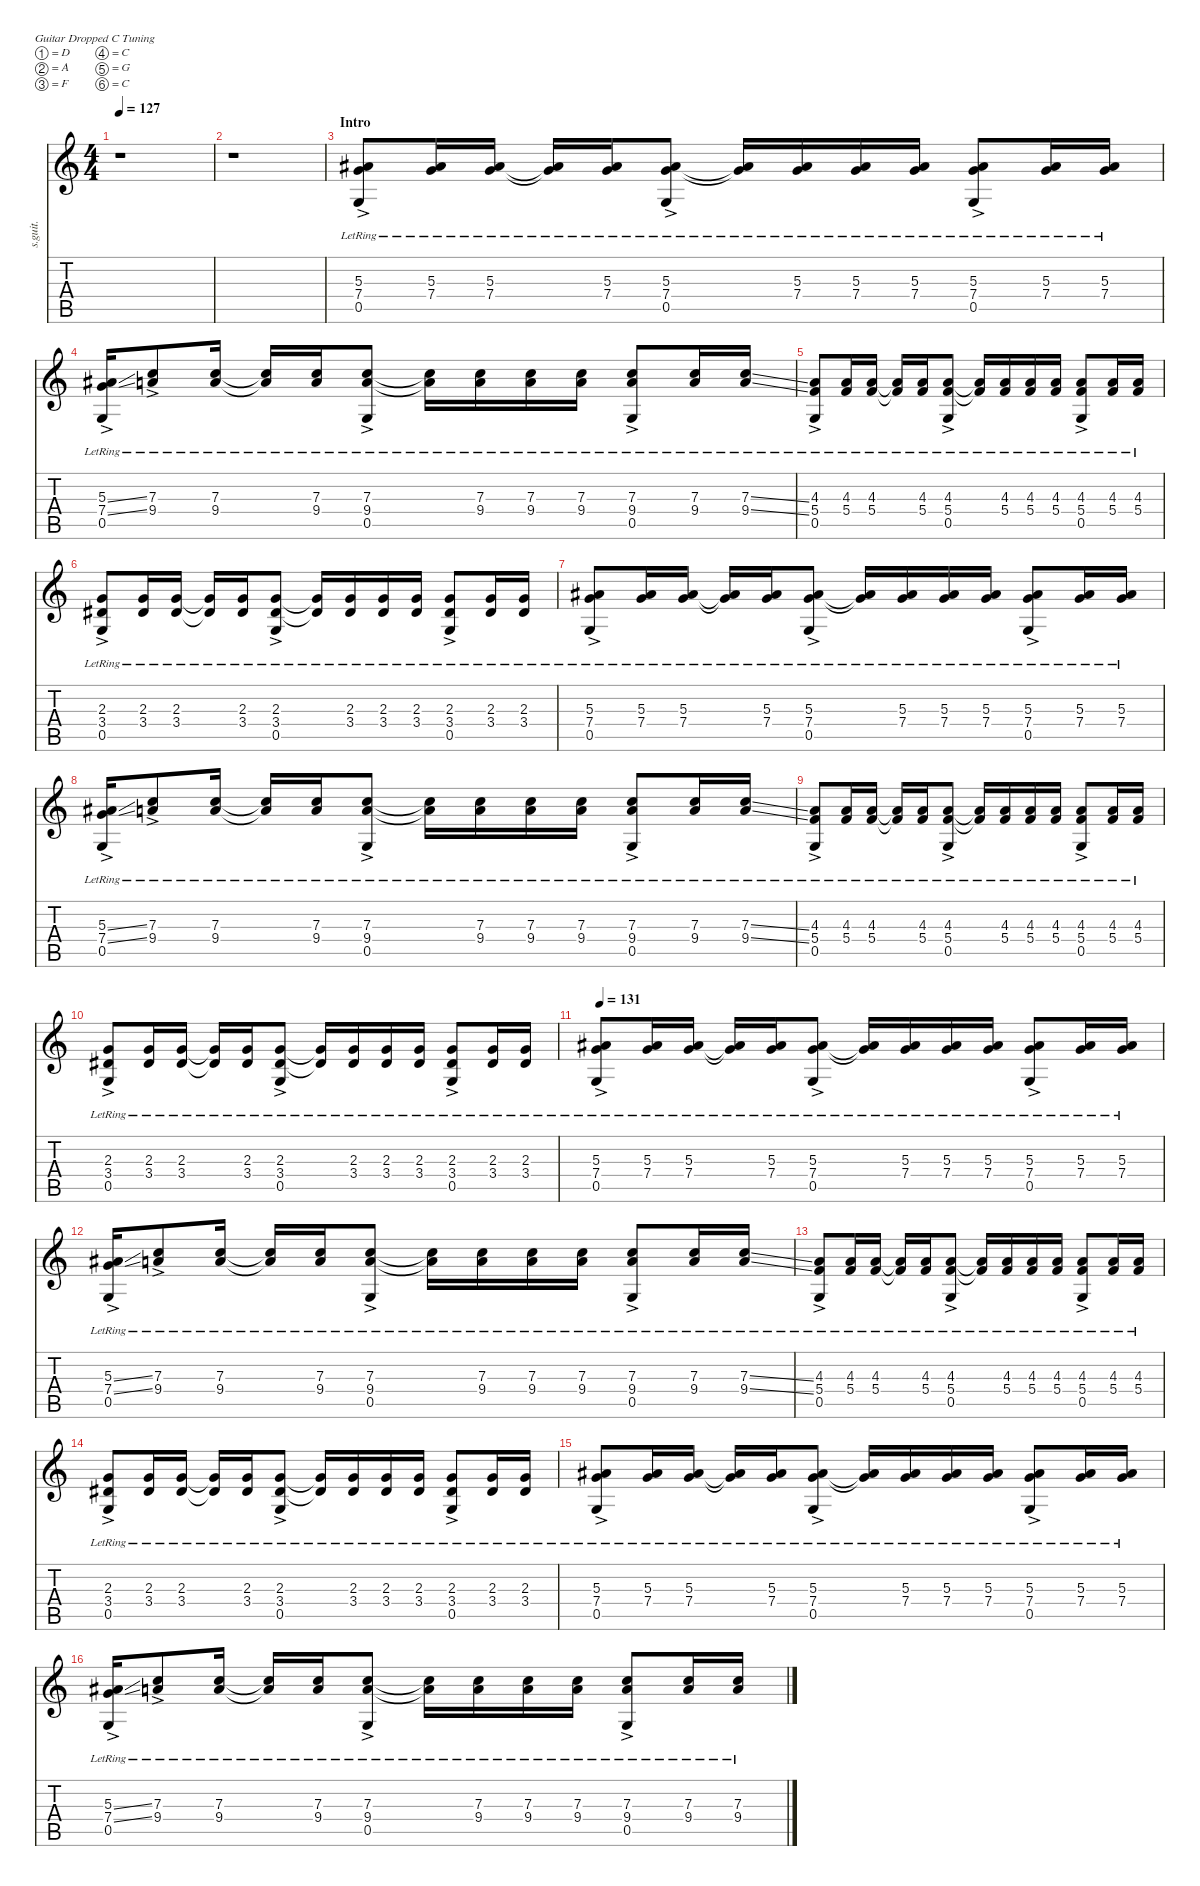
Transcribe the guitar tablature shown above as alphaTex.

\defaultSystemsLayout 4
\hideDynamics
\bracketExtendMode nobrackets
\track ("Daron Malakian | Acoustic Guitar" "s.guit.") {instrument acousticguitarsteel}
\staff {score tabs}
\tuning (D4 A3 F3 C3 G2 C2)
\ts (4 4)
\beaming (8 2 2 2 2)
\tempo 127
\clef g2
\ks c
r.1{dy mf instrument acousticguitarsteel} |
r.1 |
\section ("" "Intro")
(5.3{ac lr acc #} 7.4{ac lr} 0.5{ac lr}).8{lyrics (0 "") lyrics (1 "") lyrics (2 "") lyrics (3 "") lyrics (4 "")} (5.3{lr acc #} 7.4{lr}).16{lyrics (0 "") lyrics (1 "") lyrics (2 "") lyrics (3 "") lyrics (4 "")} (5.3{lr acc #} 7.4{lr}).16{lyrics (0 "") lyrics (1 "") lyrics (2 "") lyrics (3 "") lyrics (4 "")} (5.3{lr t acc #} 7.4{lr t}).16{lyrics (0 "") lyrics (1 "") lyrics (2 "") lyrics (3 "") lyrics (4 "")} (5.3{lr acc #} 7.4{lr}).16{lyrics (0 "") lyrics (1 "") lyrics (2 "") lyrics (3 "") lyrics (4 "")} (5.3{ac lr acc #} 7.4{ac lr} 0.5{ac lr}).8{lyrics (0 "") lyrics (1 "") lyrics (2 "") lyrics (3 "") lyrics (4 "")} (5.3{lr t acc #} 7.4{lr t}).16{lyrics (0 "") lyrics (1 "") lyrics (2 "") lyrics (3 "") lyrics (4 "")} (5.3{lr acc #} 7.4{lr}).16{lyrics (0 "") lyrics (1 "") lyrics (2 "") lyrics (3 "") lyrics (4 "")} (5.3{lr acc #} 7.4{lr}).16{lyrics (0 "") lyrics (1 "") lyrics (2 "") lyrics (3 "") lyrics (4 "")} (5.3{lr acc #} 7.4{lr}).16{lyrics (0 "") lyrics (1 "") lyrics (2 "") lyrics (3 "") lyrics (4 "")} (5.3{ac lr acc #} 7.4{ac lr} 0.5{ac lr}).8{lyrics (0 "") lyrics (1 "") lyrics (2 "") lyrics (3 "") lyrics (4 "")} (5.3{lr acc #} 7.4{lr}).16{lyrics (0 "") lyrics (1 "") lyrics (2 "") lyrics (3 "") lyrics (4 "")} (5.3{lr acc #} 7.4{lr}).16{lyrics (0 "") lyrics (1 "") lyrics (2 "") lyrics (3 "") lyrics (4 "")} |
(5.3{ss ac lr acc #} 7.4{ss ac lr} 0.5{ac lr}).16{lyrics (0 "") lyrics (1 "") lyrics (2 "") lyrics (3 "") lyrics (4 "")} (7.3{ac lr} 9.4{ac lr}).8{lyrics (0 "") lyrics (1 "") lyrics (2 "") lyrics (3 "") lyrics (4 "")} (7.3{lr} 9.4{lr}).16{lyrics (0 "") lyrics (1 "") lyrics (2 "") lyrics (3 "") lyrics (4 "")} (7.3{lr t} 9.4{lr t}).16{lyrics (0 "") lyrics (1 "") lyrics (2 "") lyrics (3 "") lyrics (4 "")} (7.3{lr} 9.4{lr}).16{lyrics (0 "") lyrics (1 "") lyrics (2 "") lyrics (3 "") lyrics (4 "")} (7.3{ac lr} 9.4{ac lr} 0.5{ac lr}).8{lyrics (0 "") lyrics (1 "") lyrics (2 "") lyrics (3 "") lyrics (4 "")} (7.3{lr t} 9.4{lr t}).16{lyrics (0 "") lyrics (1 "") lyrics (2 "") lyrics (3 "") lyrics (4 "")} (7.3{lr} 9.4{lr}).16{lyrics (0 "") lyrics (1 "") lyrics (2 "") lyrics (3 "") lyrics (4 "")} (7.3{lr} 9.4{lr}).16{lyrics (0 "") lyrics (1 "") lyrics (2 "") lyrics (3 "") lyrics (4 "")} (7.3{lr} 9.4{lr}).16{lyrics (0 "") lyrics (1 "") lyrics (2 "") lyrics (3 "") lyrics (4 "")} (7.3{ac lr} 9.4{ac lr} 0.5{ac lr}).8{lyrics (0 "") lyrics (1 "") lyrics (2 "") lyrics (3 "") lyrics (4 "")} (7.3{lr} 9.4{lr}).16{lyrics (0 "") lyrics (1 "") lyrics (2 "") lyrics (3 "") lyrics (4 "")} (7.3{ss lr} 9.4{ss lr}).16{lyrics (0 "") lyrics (1 "") lyrics (2 "") lyrics (3 "") lyrics (4 "")} |
(4.3{ac lr} 5.4{ac lr} 0.5{ac lr}).8{lyrics (0 "") lyrics (1 "") lyrics (2 "") lyrics (3 "") lyrics (4 "")} (4.3{lr} 5.4{lr}).16{lyrics (0 "") lyrics (1 "") lyrics (2 "") lyrics (3 "") lyrics (4 "")} (4.3{lr} 5.4{lr}).16{lyrics (0 "") lyrics (1 "") lyrics (2 "") lyrics (3 "") lyrics (4 "")} (4.3{lr t} 5.4{lr t}).16{lyrics (0 "") lyrics (1 "") lyrics (2 "") lyrics (3 "") lyrics (4 "")} (4.3{lr} 5.4{lr}).16{lyrics (0 "") lyrics (1 "") lyrics (2 "") lyrics (3 "") lyrics (4 "")} (4.3{ac lr} 5.4{ac lr} 0.5{ac lr}).8{lyrics (0 "") lyrics (1 "") lyrics (2 "") lyrics (3 "") lyrics (4 "")} (4.3{lr t} 5.4{lr t}).16{lyrics (0 "") lyrics (1 "") lyrics (2 "") lyrics (3 "") lyrics (4 "")} (4.3{lr} 5.4{lr}).16{lyrics (0 "") lyrics (1 "") lyrics (2 "") lyrics (3 "") lyrics (4 "")} (4.3{lr} 5.4{lr}).16{lyrics (0 "") lyrics (1 "") lyrics (2 "") lyrics (3 "") lyrics (4 "")} (4.3{lr} 5.4{lr}).16{lyrics (0 "") lyrics (1 "") lyrics (2 "") lyrics (3 "") lyrics (4 "")} (4.3{ac lr} 5.4{ac lr} 0.5{ac lr}).8{lyrics (0 "") lyrics (1 "") lyrics (2 "") lyrics (3 "") lyrics (4 "")} (4.3{lr} 5.4{lr}).16{lyrics (0 "") lyrics (1 "") lyrics (2 "") lyrics (3 "") lyrics (4 "")} (4.3{lr} 5.4{lr}).16{lyrics (0 "") lyrics (1 "") lyrics (2 "") lyrics (3 "") lyrics (4 "")} |
(2.3{ac lr} 3.4{ac lr acc #} 0.5{ac lr}).8{lyrics (0 "") lyrics (1 "") lyrics (2 "") lyrics (3 "") lyrics (4 "")} (2.3{lr} 3.4{lr acc #}).16{lyrics (0 "") lyrics (1 "") lyrics (2 "") lyrics (3 "") lyrics (4 "")} (2.3{lr} 3.4{lr acc #}).16{lyrics (0 "") lyrics (1 "") lyrics (2 "") lyrics (3 "") lyrics (4 "")} (2.3{lr t} 3.4{lr t acc #}).16{lyrics (0 "") lyrics (1 "") lyrics (2 "") lyrics (3 "") lyrics (4 "")} (2.3{lr} 3.4{lr acc #}).16{lyrics (0 "") lyrics (1 "") lyrics (2 "") lyrics (3 "") lyrics (4 "")} (2.3{ac lr} 3.4{ac lr acc #} 0.5{ac lr}).8{lyrics (0 "") lyrics (1 "") lyrics (2 "") lyrics (3 "") lyrics (4 "")} (2.3{lr t} 3.4{lr t acc #}).16{lyrics (0 "") lyrics (1 "") lyrics (2 "") lyrics (3 "") lyrics (4 "")} (2.3{lr} 3.4{lr acc #}).16{lyrics (0 "") lyrics (1 "") lyrics (2 "") lyrics (3 "") lyrics (4 "")} (2.3{lr} 3.4{lr acc #}).16{lyrics (0 "") lyrics (1 "") lyrics (2 "") lyrics (3 "") lyrics (4 "")} (2.3{lr} 3.4{lr acc #}).16{lyrics (0 "") lyrics (1 "") lyrics (2 "") lyrics (3 "") lyrics (4 "")} (2.3{ac lr} 3.4{ac lr acc #} 0.5{ac lr}).8{lyrics (0 "") lyrics (1 "") lyrics (2 "") lyrics (3 "") lyrics (4 "")} (2.3{lr} 3.4{lr acc #}).16{lyrics (0 "") lyrics (1 "") lyrics (2 "") lyrics (3 "") lyrics (4 "")} (2.3{lr} 3.4{lr acc #}).16{lyrics (0 "") lyrics (1 "") lyrics (2 "") lyrics (3 "") lyrics (4 "")} |
(5.3{ac lr acc #} 7.4{ac lr} 0.5{ac lr}).8{lyrics (0 "") lyrics (1 "") lyrics (2 "") lyrics (3 "") lyrics (4 "")} (5.3{lr acc #} 7.4{lr}).16{lyrics (0 "") lyrics (1 "") lyrics (2 "") lyrics (3 "") lyrics (4 "")} (5.3{lr acc #} 7.4{lr}).16{lyrics (0 "") lyrics (1 "") lyrics (2 "") lyrics (3 "") lyrics (4 "")} (5.3{lr t acc #} 7.4{lr t}).16{lyrics (0 "") lyrics (1 "") lyrics (2 "") lyrics (3 "") lyrics (4 "")} (5.3{lr acc #} 7.4{lr}).16{lyrics (0 "") lyrics (1 "") lyrics (2 "") lyrics (3 "") lyrics (4 "")} (5.3{ac lr acc #} 7.4{ac lr} 0.5{ac lr}).8{lyrics (0 "") lyrics (1 "") lyrics (2 "") lyrics (3 "") lyrics (4 "")} (5.3{lr t acc #} 7.4{lr t}).16{lyrics (0 "") lyrics (1 "") lyrics (2 "") lyrics (3 "") lyrics (4 "")} (5.3{lr acc #} 7.4{lr}).16{lyrics (0 "") lyrics (1 "") lyrics (2 "") lyrics (3 "") lyrics (4 "")} (5.3{lr acc #} 7.4{lr}).16{lyrics (0 "") lyrics (1 "") lyrics (2 "") lyrics (3 "") lyrics (4 "")} (5.3{lr acc #} 7.4{lr}).16{lyrics (0 "") lyrics (1 "") lyrics (2 "") lyrics (3 "") lyrics (4 "")} (5.3{ac lr acc #} 7.4{ac lr} 0.5{ac lr}).8{lyrics (0 "") lyrics (1 "") lyrics (2 "") lyrics (3 "") lyrics (4 "")} (5.3{lr acc #} 7.4{lr}).16{lyrics (0 "") lyrics (1 "") lyrics (2 "") lyrics (3 "") lyrics (4 "")} (5.3{lr acc #} 7.4{lr}).16{lyrics (0 "") lyrics (1 "") lyrics (2 "") lyrics (3 "") lyrics (4 "")} |
(5.3{ss ac lr acc #} 7.4{ss ac lr} 0.5{ac lr}).16{lyrics (0 "") lyrics (1 "") lyrics (2 "") lyrics (3 "") lyrics (4 "")} (7.3{ac lr} 9.4{ac lr}).8{lyrics (0 "") lyrics (1 "") lyrics (2 "") lyrics (3 "") lyrics (4 "")} (7.3{lr} 9.4{lr}).16{lyrics (0 "") lyrics (1 "") lyrics (2 "") lyrics (3 "") lyrics (4 "")} (7.3{lr t} 9.4{lr t}).16{lyrics (0 "") lyrics (1 "") lyrics (2 "") lyrics (3 "") lyrics (4 "")} (7.3{lr} 9.4{lr}).16{lyrics (0 "") lyrics (1 "") lyrics (2 "") lyrics (3 "") lyrics (4 "")} (7.3{ac lr} 9.4{ac lr} 0.5{ac lr}).8{lyrics (0 "") lyrics (1 "") lyrics (2 "") lyrics (3 "") lyrics (4 "")} (7.3{lr t} 9.4{lr t}).16{lyrics (0 "") lyrics (1 "") lyrics (2 "") lyrics (3 "") lyrics (4 "")} (7.3{lr} 9.4{lr}).16{lyrics (0 "") lyrics (1 "") lyrics (2 "") lyrics (3 "") lyrics (4 "")} (7.3{lr} 9.4{lr}).16{lyrics (0 "") lyrics (1 "") lyrics (2 "") lyrics (3 "") lyrics (4 "")} (7.3{lr} 9.4{lr}).16{lyrics (0 "") lyrics (1 "") lyrics (2 "") lyrics (3 "") lyrics (4 "")} (7.3{ac lr} 9.4{ac lr} 0.5{ac lr}).8{lyrics (0 "") lyrics (1 "") lyrics (2 "") lyrics (3 "") lyrics (4 "")} (7.3{lr} 9.4{lr}).16{lyrics (0 "") lyrics (1 "") lyrics (2 "") lyrics (3 "") lyrics (4 "")} (7.3{ss lr} 9.4{ss lr}).16{lyrics (0 "") lyrics (1 "") lyrics (2 "") lyrics (3 "") lyrics (4 "")} |
(4.3{ac lr} 5.4{ac lr} 0.5{ac lr}).8{lyrics (0 "") lyrics (1 "") lyrics (2 "") lyrics (3 "") lyrics (4 "")} (4.3{lr} 5.4{lr}).16{lyrics (0 "") lyrics (1 "") lyrics (2 "") lyrics (3 "") lyrics (4 "")} (4.3{lr} 5.4{lr}).16{lyrics (0 "") lyrics (1 "") lyrics (2 "") lyrics (3 "") lyrics (4 "")} (4.3{lr t} 5.4{lr t}).16{lyrics (0 "") lyrics (1 "") lyrics (2 "") lyrics (3 "") lyrics (4 "")} (4.3{lr} 5.4{lr}).16{lyrics (0 "") lyrics (1 "") lyrics (2 "") lyrics (3 "") lyrics (4 "")} (4.3{ac lr} 5.4{ac lr} 0.5{ac lr}).8{lyrics (0 "") lyrics (1 "") lyrics (2 "") lyrics (3 "") lyrics (4 "")} (4.3{lr t} 5.4{lr t}).16{lyrics (0 "") lyrics (1 "") lyrics (2 "") lyrics (3 "") lyrics (4 "")} (4.3{lr} 5.4{lr}).16{lyrics (0 "") lyrics (1 "") lyrics (2 "") lyrics (3 "") lyrics (4 "")} (4.3{lr} 5.4{lr}).16{lyrics (0 "") lyrics (1 "") lyrics (2 "") lyrics (3 "") lyrics (4 "")} (4.3{lr} 5.4{lr}).16{lyrics (0 "") lyrics (1 "") lyrics (2 "") lyrics (3 "") lyrics (4 "")} (4.3{ac lr} 5.4{ac lr} 0.5{ac lr}).8{lyrics (0 "") lyrics (1 "") lyrics (2 "") lyrics (3 "") lyrics (4 "")} (4.3{lr} 5.4{lr}).16{lyrics (0 "") lyrics (1 "") lyrics (2 "") lyrics (3 "") lyrics (4 "")} (4.3{lr} 5.4{lr}).16{lyrics (0 "") lyrics (1 "") lyrics (2 "") lyrics (3 "") lyrics (4 "")} |
(2.3{ac lr} 3.4{ac lr acc #} 0.5{ac lr}).8{lyrics (0 "") lyrics (1 "") lyrics (2 "") lyrics (3 "") lyrics (4 "")} (2.3{lr} 3.4{lr acc #}).16{lyrics (0 "") lyrics (1 "") lyrics (2 "") lyrics (3 "") lyrics (4 "")} (2.3{lr} 3.4{lr acc #}).16{lyrics (0 "") lyrics (1 "") lyrics (2 "") lyrics (3 "") lyrics (4 "")} (2.3{lr t} 3.4{lr t acc #}).16{lyrics (0 "") lyrics (1 "") lyrics (2 "") lyrics (3 "") lyrics (4 "")} (2.3{lr} 3.4{lr acc #}).16{lyrics (0 "") lyrics (1 "") lyrics (2 "") lyrics (3 "") lyrics (4 "")} (2.3{ac lr} 3.4{ac lr acc #} 0.5{ac lr}).8{lyrics (0 "") lyrics (1 "") lyrics (2 "") lyrics (3 "") lyrics (4 "")} (2.3{lr t} 3.4{lr t acc #}).16{lyrics (0 "") lyrics (1 "") lyrics (2 "") lyrics (3 "") lyrics (4 "")} (2.3{lr} 3.4{lr acc #}).16{lyrics (0 "") lyrics (1 "") lyrics (2 "") lyrics (3 "") lyrics (4 "")} (2.3{lr} 3.4{lr acc #}).16{lyrics (0 "") lyrics (1 "") lyrics (2 "") lyrics (3 "") lyrics (4 "")} (2.3{lr} 3.4{lr acc #}).16{lyrics (0 "") lyrics (1 "") lyrics (2 "") lyrics (3 "") lyrics (4 "")} (2.3{ac lr} 3.4{ac lr acc #} 0.5{ac lr}).8{lyrics (0 "") lyrics (1 "") lyrics (2 "") lyrics (3 "") lyrics (4 "")} (2.3{lr} 3.4{lr acc #}).16{lyrics (0 "") lyrics (1 "") lyrics (2 "") lyrics (3 "") lyrics (4 "")} (2.3{lr} 3.4{lr acc #}).16{lyrics (0 "") lyrics (1 "") lyrics (2 "") lyrics (3 "") lyrics (4 "")} |
\tempo 131
(5.3{ac lr acc #} 7.4{ac lr} 0.5{ac lr}).8{lyrics (0 "") lyrics (1 "") lyrics (2 "") lyrics (3 "") lyrics (4 "")} (5.3{lr acc #} 7.4{lr}).16{lyrics (0 "") lyrics (1 "") lyrics (2 "") lyrics (3 "") lyrics (4 "")} (5.3{lr acc #} 7.4{lr}).16{lyrics (0 "") lyrics (1 "") lyrics (2 "") lyrics (3 "") lyrics (4 "")} (5.3{lr t acc #} 7.4{lr t}).16{lyrics (0 "") lyrics (1 "") lyrics (2 "") lyrics (3 "") lyrics (4 "")} (5.3{lr acc #} 7.4{lr}).16{lyrics (0 "") lyrics (1 "") lyrics (2 "") lyrics (3 "") lyrics (4 "")} (5.3{ac lr acc #} 7.4{ac lr} 0.5{ac lr}).8{lyrics (0 "") lyrics (1 "") lyrics (2 "") lyrics (3 "") lyrics (4 "")} (5.3{lr t acc #} 7.4{lr t}).16{lyrics (0 "") lyrics (1 "") lyrics (2 "") lyrics (3 "") lyrics (4 "")} (5.3{lr acc #} 7.4{lr}).16{lyrics (0 "") lyrics (1 "") lyrics (2 "") lyrics (3 "") lyrics (4 "")} (5.3{lr acc #} 7.4{lr}).16{lyrics (0 "") lyrics (1 "") lyrics (2 "") lyrics (3 "") lyrics (4 "")} (5.3{lr acc #} 7.4{lr}).16{lyrics (0 "") lyrics (1 "") lyrics (2 "") lyrics (3 "") lyrics (4 "")} (5.3{ac lr acc #} 7.4{ac lr} 0.5{ac lr}).8{lyrics (0 "") lyrics (1 "") lyrics (2 "") lyrics (3 "") lyrics (4 "")} (5.3{lr acc #} 7.4{lr}).16{lyrics (0 "") lyrics (1 "") lyrics (2 "") lyrics (3 "") lyrics (4 "")} (5.3{lr acc #} 7.4{lr}).16{lyrics (0 "") lyrics (1 "") lyrics (2 "") lyrics (3 "") lyrics (4 "")} |
(5.3{ss ac lr acc #} 7.4{ss ac lr} 0.5{ac lr}).16{lyrics (0 "") lyrics (1 "") lyrics (2 "") lyrics (3 "") lyrics (4 "")} (7.3{ac lr} 9.4{ac lr}).8{lyrics (0 "") lyrics (1 "") lyrics (2 "") lyrics (3 "") lyrics (4 "")} (7.3{lr} 9.4{lr}).16{lyrics (0 "") lyrics (1 "") lyrics (2 "") lyrics (3 "") lyrics (4 "")} (7.3{lr t} 9.4{lr t}).16{lyrics (0 "") lyrics (1 "") lyrics (2 "") lyrics (3 "") lyrics (4 "")} (7.3{lr} 9.4{lr}).16{lyrics (0 "") lyrics (1 "") lyrics (2 "") lyrics (3 "") lyrics (4 "")} (7.3{ac lr} 9.4{ac lr} 0.5{ac lr}).8{lyrics (0 "") lyrics (1 "") lyrics (2 "") lyrics (3 "") lyrics (4 "")} (7.3{lr t} 9.4{lr t}).16{lyrics (0 "") lyrics (1 "") lyrics (2 "") lyrics (3 "") lyrics (4 "")} (7.3{lr} 9.4{lr}).16{lyrics (0 "") lyrics (1 "") lyrics (2 "") lyrics (3 "") lyrics (4 "")} (7.3{lr} 9.4{lr}).16{lyrics (0 "") lyrics (1 "") lyrics (2 "") lyrics (3 "") lyrics (4 "")} (7.3{lr} 9.4{lr}).16{lyrics (0 "") lyrics (1 "") lyrics (2 "") lyrics (3 "") lyrics (4 "")} (7.3{ac lr} 9.4{ac lr} 0.5{ac lr}).8{lyrics (0 "") lyrics (1 "") lyrics (2 "") lyrics (3 "") lyrics (4 "")} (7.3{lr} 9.4{lr}).16{lyrics (0 "") lyrics (1 "") lyrics (2 "") lyrics (3 "") lyrics (4 "")} (7.3{ss lr} 9.4{ss lr}).16{lyrics (0 "") lyrics (1 "") lyrics (2 "") lyrics (3 "") lyrics (4 "")} |
(4.3{ac lr} 5.4{ac lr} 0.5{ac lr}).8{lyrics (0 "") lyrics (1 "") lyrics (2 "") lyrics (3 "") lyrics (4 "")} (4.3{lr} 5.4{lr}).16{lyrics (0 "") lyrics (1 "") lyrics (2 "") lyrics (3 "") lyrics (4 "")} (4.3{lr} 5.4{lr}).16{lyrics (0 "") lyrics (1 "") lyrics (2 "") lyrics (3 "") lyrics (4 "")} (4.3{lr t} 5.4{lr t}).16{lyrics (0 "") lyrics (1 "") lyrics (2 "") lyrics (3 "") lyrics (4 "")} (4.3{lr} 5.4{lr}).16{lyrics (0 "") lyrics (1 "") lyrics (2 "") lyrics (3 "") lyrics (4 "")} (4.3{ac lr} 5.4{ac lr} 0.5{ac lr}).8{lyrics (0 "") lyrics (1 "") lyrics (2 "") lyrics (3 "") lyrics (4 "")} (4.3{lr t} 5.4{lr t}).16{lyrics (0 "") lyrics (1 "") lyrics (2 "") lyrics (3 "") lyrics (4 "")} (4.3{lr} 5.4{lr}).16{lyrics (0 "") lyrics (1 "") lyrics (2 "") lyrics (3 "") lyrics (4 "")} (4.3{lr} 5.4{lr}).16{lyrics (0 "") lyrics (1 "") lyrics (2 "") lyrics (3 "") lyrics (4 "")} (4.3{lr} 5.4{lr}).16{lyrics (0 "") lyrics (1 "") lyrics (2 "") lyrics (3 "") lyrics (4 "")} (4.3{ac lr} 5.4{ac lr} 0.5{ac lr}).8{lyrics (0 "") lyrics (1 "") lyrics (2 "") lyrics (3 "") lyrics (4 "")} (4.3{lr} 5.4{lr}).16{lyrics (0 "") lyrics (1 "") lyrics (2 "") lyrics (3 "") lyrics (4 "")} (4.3{lr} 5.4{lr}).16{lyrics (0 "") lyrics (1 "") lyrics (2 "") lyrics (3 "") lyrics (4 "")} |
(2.3{ac lr} 3.4{ac lr acc #} 0.5{ac lr}).8{lyrics (0 "") lyrics (1 "") lyrics (2 "") lyrics (3 "") lyrics (4 "")} (2.3{lr} 3.4{lr acc #}).16{lyrics (0 "") lyrics (1 "") lyrics (2 "") lyrics (3 "") lyrics (4 "")} (2.3{lr} 3.4{lr acc #}).16{lyrics (0 "") lyrics (1 "") lyrics (2 "") lyrics (3 "") lyrics (4 "")} (2.3{lr t} 3.4{lr t acc #}).16{lyrics (0 "") lyrics (1 "") lyrics (2 "") lyrics (3 "") lyrics (4 "")} (2.3{lr} 3.4{lr acc #}).16{lyrics (0 "") lyrics (1 "") lyrics (2 "") lyrics (3 "") lyrics (4 "")} (2.3{ac lr} 3.4{ac lr acc #} 0.5{ac lr}).8{lyrics (0 "") lyrics (1 "") lyrics (2 "") lyrics (3 "") lyrics (4 "")} (2.3{lr t} 3.4{lr t acc #}).16{lyrics (0 "") lyrics (1 "") lyrics (2 "") lyrics (3 "") lyrics (4 "")} (2.3{lr} 3.4{lr acc #}).16{lyrics (0 "") lyrics (1 "") lyrics (2 "") lyrics (3 "") lyrics (4 "")} (2.3{lr} 3.4{lr acc #}).16{lyrics (0 "") lyrics (1 "") lyrics (2 "") lyrics (3 "") lyrics (4 "")} (2.3{lr} 3.4{lr acc #}).16{lyrics (0 "") lyrics (1 "") lyrics (2 "") lyrics (3 "") lyrics (4 "")} (2.3{ac lr} 3.4{ac lr acc #} 0.5{ac lr}).8{lyrics (0 "") lyrics (1 "") lyrics (2 "") lyrics (3 "") lyrics (4 "")} (2.3{lr} 3.4{lr acc #}).16{lyrics (0 "") lyrics (1 "") lyrics (2 "") lyrics (3 "") lyrics (4 "")} (2.3{lr} 3.4{lr acc #}).16{lyrics (0 "") lyrics (1 "") lyrics (2 "") lyrics (3 "") lyrics (4 "")} |
(5.3{ac lr acc #} 7.4{ac lr} 0.5{ac lr}).8{lyrics (0 "") lyrics (1 "") lyrics (2 "") lyrics (3 "") lyrics (4 "")} (5.3{lr acc #} 7.4{lr}).16{lyrics (0 "") lyrics (1 "") lyrics (2 "") lyrics (3 "") lyrics (4 "")} (5.3{lr acc #} 7.4{lr}).16{lyrics (0 "") lyrics (1 "") lyrics (2 "") lyrics (3 "") lyrics (4 "")} (5.3{lr t acc #} 7.4{lr t}).16{lyrics (0 "") lyrics (1 "") lyrics (2 "") lyrics (3 "") lyrics (4 "")} (5.3{lr acc #} 7.4{lr}).16{lyrics (0 "") lyrics (1 "") lyrics (2 "") lyrics (3 "") lyrics (4 "")} (5.3{ac lr acc #} 7.4{ac lr} 0.5{ac lr}).8{lyrics (0 "") lyrics (1 "") lyrics (2 "") lyrics (3 "") lyrics (4 "")} (5.3{lr t acc #} 7.4{lr t}).16{lyrics (0 "") lyrics (1 "") lyrics (2 "") lyrics (3 "") lyrics (4 "")} (5.3{lr acc #} 7.4{lr}).16{lyrics (0 "") lyrics (1 "") lyrics (2 "") lyrics (3 "") lyrics (4 "")} (5.3{lr acc #} 7.4{lr}).16{lyrics (0 "") lyrics (1 "") lyrics (2 "") lyrics (3 "") lyrics (4 "")} (5.3{lr acc #} 7.4{lr}).16{lyrics (0 "") lyrics (1 "") lyrics (2 "") lyrics (3 "") lyrics (4 "")} (5.3{ac lr acc #} 7.4{ac lr} 0.5{ac lr}).8{lyrics (0 "") lyrics (1 "") lyrics (2 "") lyrics (3 "") lyrics (4 "")} (5.3{lr acc #} 7.4{lr}).16{lyrics (0 "") lyrics (1 "") lyrics (2 "") lyrics (3 "") lyrics (4 "")} (5.3{lr acc #} 7.4{lr}).16{lyrics (0 "") lyrics (1 "") lyrics (2 "") lyrics (3 "") lyrics (4 "")} |
(5.3{ss ac lr acc #} 7.4{ss ac lr} 0.5{ac lr}).16{lyrics (0 "") lyrics (1 "") lyrics (2 "") lyrics (3 "") lyrics (4 "")} (7.3{ac lr} 9.4{ac lr}).8{lyrics (0 "") lyrics (1 "") lyrics (2 "") lyrics (3 "") lyrics (4 "")} (7.3{lr} 9.4{lr}).16{lyrics (0 "") lyrics (1 "") lyrics (2 "") lyrics (3 "") lyrics (4 "")} (7.3{lr t} 9.4{lr t}).16{lyrics (0 "") lyrics (1 "") lyrics (2 "") lyrics (3 "") lyrics (4 "")} (7.3{lr} 9.4{lr}).16{lyrics (0 "") lyrics (1 "") lyrics (2 "") lyrics (3 "") lyrics (4 "")} (7.3{ac lr} 9.4{ac lr} 0.5{ac lr}).8{lyrics (0 "") lyrics (1 "") lyrics (2 "") lyrics (3 "") lyrics (4 "")} (7.3{lr t} 9.4{lr t}).16{lyrics (0 "") lyrics (1 "") lyrics (2 "") lyrics (3 "") lyrics (4 "")} (7.3{lr} 9.4{lr}).16{lyrics (0 "") lyrics (1 "") lyrics (2 "") lyrics (3 "") lyrics (4 "")} (7.3{lr} 9.4{lr}).16{lyrics (0 "") lyrics (1 "") lyrics (2 "") lyrics (3 "") lyrics (4 "")} (7.3{lr} 9.4{lr}).16{lyrics (0 "") lyrics (1 "") lyrics (2 "") lyrics (3 "") lyrics (4 "")} (7.3{ac lr} 9.4{ac lr} 0.5{ac lr}).8{lyrics (0 "") lyrics (1 "") lyrics (2 "") lyrics (3 "") lyrics (4 "")} (7.3{lr} 9.4{lr}).16{lyrics (0 "") lyrics (1 "") lyrics (2 "") lyrics (3 "") lyrics (4 "")} (7.3{ss lr} 9.4{ss lr}).16{lyrics (0 "") lyrics (1 "") lyrics (2 "") lyrics (3 "") lyrics (4 "")}
